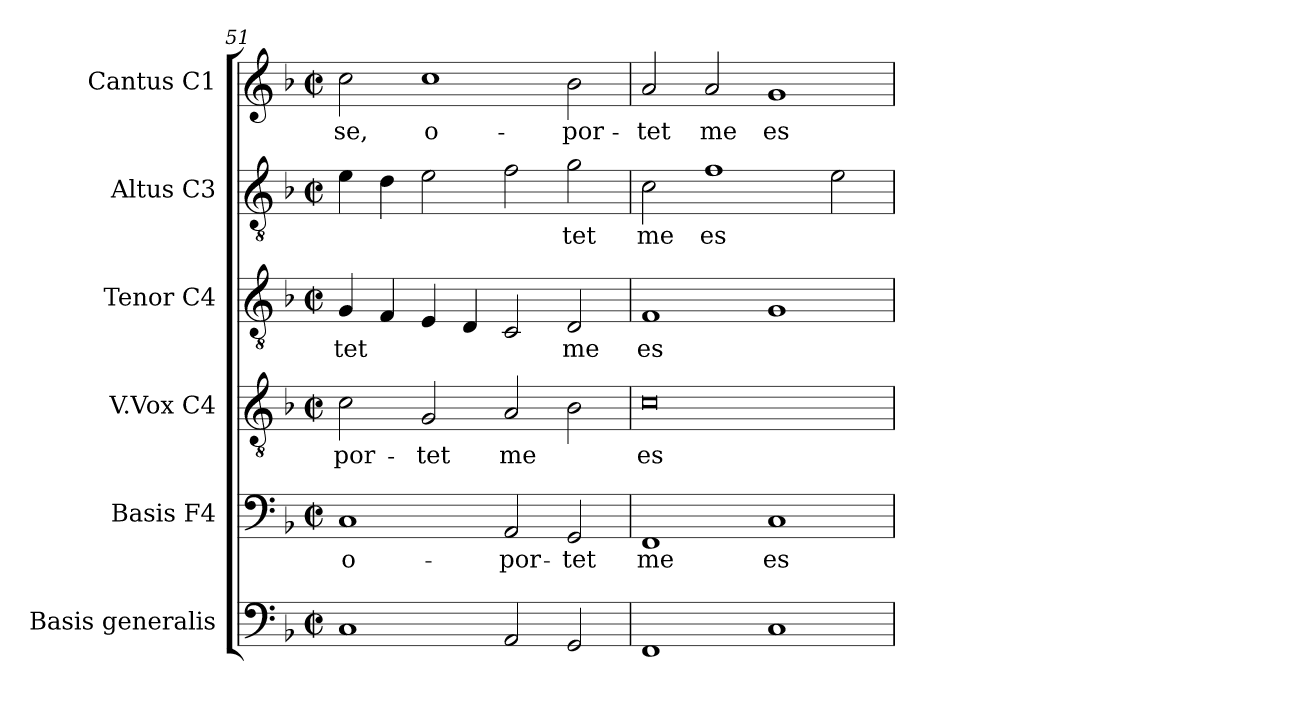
**kern	**kern	**text	**kern	**text	**kern	**text	**kern	**text	**kern	**text
*part6	*part5	*part5	*part4	*part4	*part3	*part3	*part2	*part2	*part1	*part1
*staff6	*staff5	*staff5	*staff4	*staff4	*staff3	*staff3	*staff2	*staff2	*staff1	*staff1
*I"Basis  generalis	*I"Basis  F4	*	*I"V.Vox  C4	*	*I"Tenor  C4	*	*I"Altus  C3	*	*I"Cantus  C1	*
*	*I'B	*	*	*	*I'T	*	*I'A	*	*I'C	*
*clefF4	*clefF4	*	*clefGv2	*	*clefGv2	*	*clefGv2	*	*clefG2	*
*k[b-]	*k[b-]	*	*k[b-]	*	*k[b-]	*	*k[b-]	*	*k[b-]	*
*F:	*F:	*	*F:	*	*F:	*	*F:	*	*F:	*
*M2/2	*M2/2	*	*M2/2	*	*M2/2	*	*M2/2	*	*M2/2	*
*met(c|)	*met(c|)	*	*met(c|)	*	*met(c|)	*	*met(c|)	*	*met(c|)	*
=51	=51	=51	=51	=51	=51	=51	=51	=51	=51	=51
!	!	!LO:LY:b:cj	!	!LO:LY:b:cj	!	!LO:LY:b:cj	!	!LO:LY:b:cj	!	!LO:LY:b:cj
1C	1C	o-	2c\	-por-	4G/	-tet	4e\	--	2cc\	-se,
!	!	!	!	!	!	!LO:LY:b:cj	!	!LO:LY:b:cj	!	!
.	.	.	.	.	4F/	.	4d\	--	.	.
!	!	!	!	!LO:LY:b:cj	!	!LO:LY:b:cj	!	!LO:LY:b:cj	!	!LO:LY:b:cj
.	.	.	2G/	-tet	4E/	.	2e\	--	1cc	o-
!	!	!	!	!	!	!LO:LY:b:cj	!	!	!	!
.	.	.	.	.	4D/	.	.	.	.	.
!	!	!LO:LY:b:cj	!	!LO:LY:b:cj	!	!LO:LY:b:cj	!	!LO:LY:b:cj	!	!
2AA/	2AA/	-por-	2A/	me	2C/	.	2f\	--	.	.
!	!	!LO:LY:b:cj	!	!LO:LY:b:cj	!	!LO:LY:b:cj	!	!LO:LY:b:cj	!	!LO:LY:b:cj
2GG/	2GG/	-tet	2B-\	.	2D/	me	2g\	-tet	2b-\	-por-
=52	=52	=52	=52	=52	=52	=52	=52	=52	=52	=52
!	!	!LO:LY:b:cj	!	!LO:LY:b:cj	!	!LO:LY:b:cj	!	!LO:LY:b:cj	!	!LO:LY:b:cj
1FF	1FF	me	0c	es-	1F	es-	2c\	me	2a/	-tet
!	!	!	!	!	!	!	!	!LO:LY:b:cj	!	!LO:LY:b:cj
.	.	.	.	.	.	.	1f	es-	2a/	me
!	!	!LO:LY:b:cj	!	!	!	!LO:LY:b:cj	!	!	!	!LO:LY:b:cj
1C	1C	es-	.	.	1G	--	.	.	1g	es-
!	!	!	!	!	!	!	!	!LO:LY:b:cj	!	!
.	.	.	.	.	.	.	2e\	--	.	.
=	=	=	=	=	=	=	=	=	=	=
*-	*-	*-	*-	*-	*-	*-	*-	*-	*-	*-
